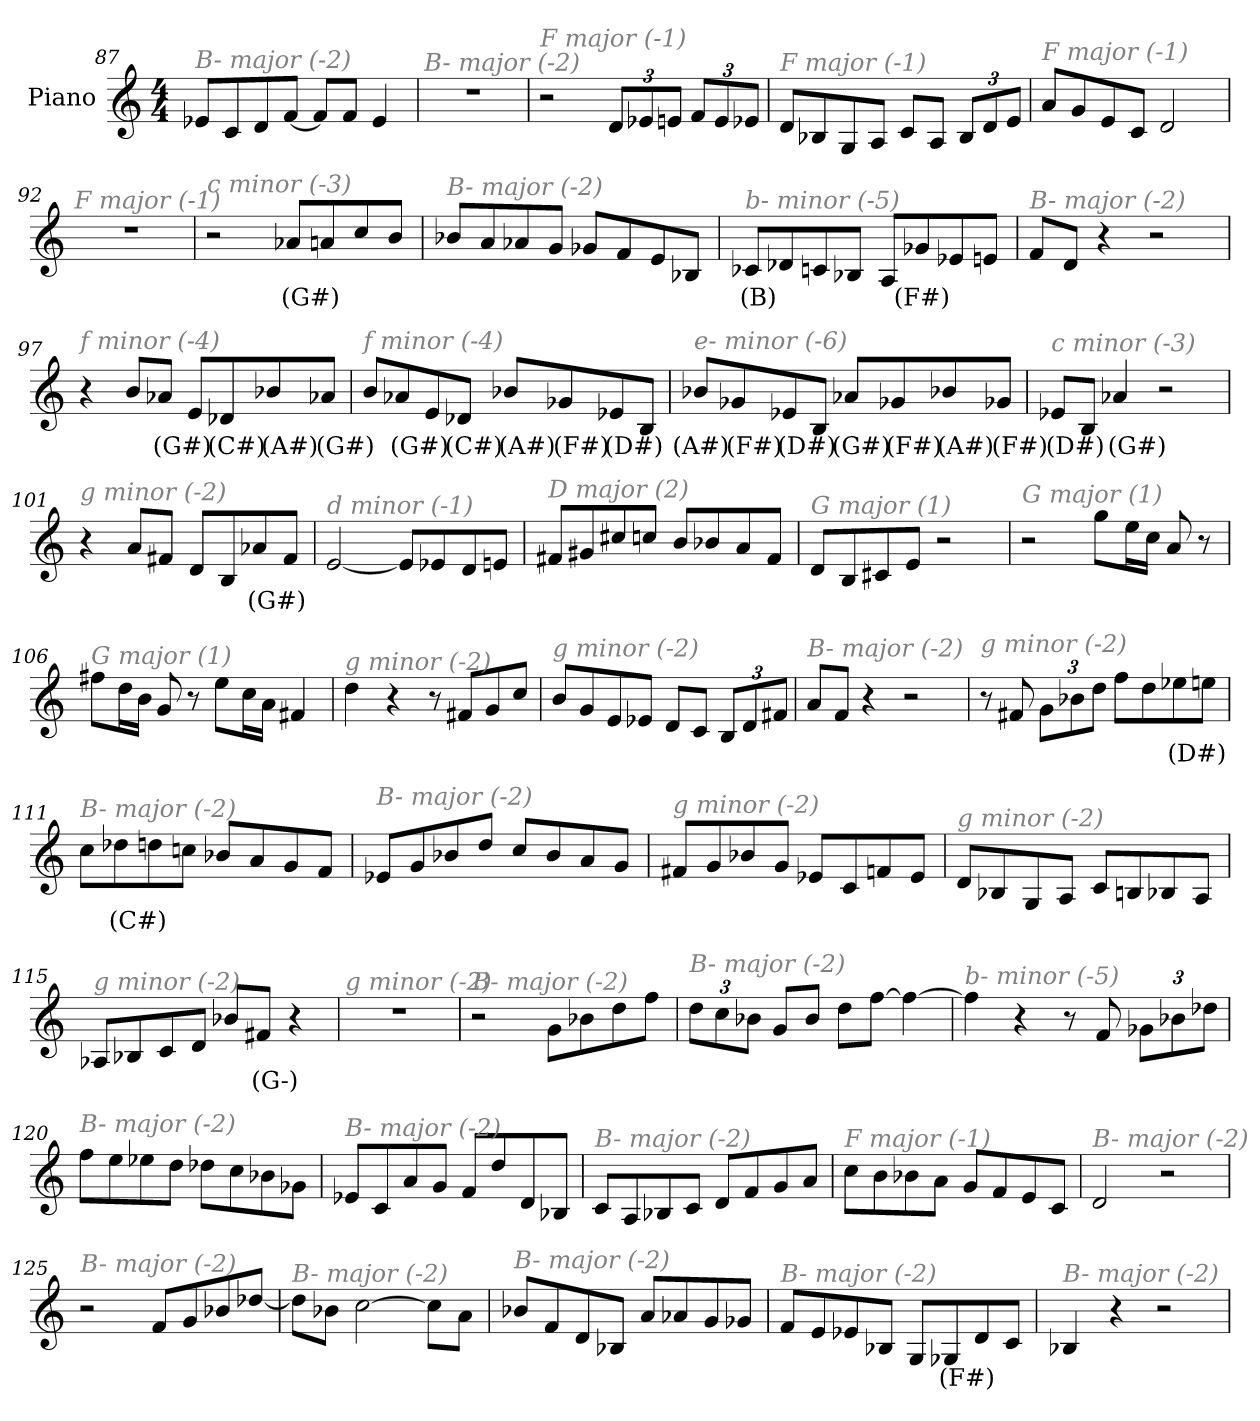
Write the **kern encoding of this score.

**kern	**text
*part1	*part1
*staff1	*staff1
*I"Piano	*
*I'Pno	*
*clefG2	*
*k[]	*
*M4/4	*
=87	=87
!LO:TX:i:color=#808080:t=B- major (-2)	!
8e-X/L	.
8c/	.
8d/	.
[8f/J	.
8f/L]	.
8f/J	.
4e-/	.
=88	=88
!LO:TX:i:color=#808080:t=B- major (-2)	!
1r	.
=89	=89
!LO:TX:i:color=#808080:t=F major (-1)	!
2r	.
*Xbrackettup	*
12d/L	.
12e-X/	.
12en/J	.
12f/L	.
12e/	.
12e-X/J	.
=90	=90
!LO:TX:i:color=#808080:t=F major (-1)	!
8d/L	.
8B-X/	.
8G/	.
8A/J	.
8c/L	.
8A/J	.
12B-/L	.
12d/	.
12e/J	.
!!LO:LB:g=z
=91	=91
!LO:TX:i:color=#808080:t=F major (-1)	!
8a/L	.
8g/	.
8e/	.
8c/J	.
2d/	.
=92	=92
!LO:TX:i:color=#808080:t=F major (-1)	!
1r	.
=93	=93
!LO:TX:i:color=#808080:t=c minor (-3)	!
2r	.
8a-Xi/L	(G#)
8a/	.
8cc/	.
8b/J	.
=94	=94
!LO:TX:i:color=#808080:t=B- major (-2)	!
8b-X/L	.
8a/	.
8a-X/	.
8g/J	.
8g-X/L	.
8f/	.
8e/	.
8B-X/J	.
=95	=95
!LO:TX:i:color=#808080:t=b- minor (-5)	!
8c-Xj/L	(B)
8d-X/	.
8c/	.
8B-X/J	.
8A/L	.
8g-Xi/	(F#)
8e-X/	.
8en/J	.
=96	=96
!LO:TX:i:color=#808080:t=B- major (-2)	!
8f/L	.
8d/J	.
4r	.
2r	.
!!LO:PB:g=z
=97	=97
!LO:TX:i:color=#808080:t=f minor (-4)	!
4r	.
8b/L	.
8a-Xi/J	(G#)
8e/L	.
8d-Xi/	(C#)
8b-Xi/	(A#)
8a-Xi/J	(G#)
=98	=98
!LO:TX:i:color=#808080:t=f minor (-4)	!
8b/L	.
8a-Xi/	(G#)
8e/	.
8d-Xi/J	(C#)
8b-Xi/L	(A#)
8g-Xi/	(F#)
8e-Xi/	(D#)
8B/J	.
=99	=99
!LO:TX:i:color=#808080:t=e- minor (-6)	!
8b-Xi/L	(A#)
8g-Xi/	(F#)
8e-Xi/	(D#)
8B/J	.
8a-Xi/L	(G#)
8g-Xi/	(F#)
8b-Xi/	(A#)
8g-Xi/J	(F#)
=100	=100
!LO:TX:i:color=#808080:t=c minor (-3)	!
8e-Xi/L	(D#)
8B/J	.
4a-Xi/	(G#)
2r	.
!!LO:LB:g=z
=101	=101
!LO:TX:i:color=#808080:t=g minor (-2)	!
4r	.
8a/L	.
8f#X/J	.
8d/L	.
8B/	.
8a-Xi/	(G#)
8f#/J	.
=102	=102
!LO:TX:i:color=#808080:t=d minor (-1)	!
[2e/	.
8e/L]	.
8e-X/	.
8d/	.
8en/J	.
=103	=103
!LO:TX:i:color=#808080:t=D major (2)	!
8f#X/L	.
8g#X/	.
8cc#X/	.
8ccn/J	.
8b/L	.
8b-X/	.
8a/	.
8f#/J	.
=104	=104
!LO:TX:i:color=#808080:t=G major (1)	!
8d/L	.
8B/	.
8c#X/	.
8e/J	.
2r	.
!!LO:LB:g=z
=105	=105
!LO:TX:i:color=#808080:t=G major (1)	!
2r	.
8gg\L	.
16ee\L	.
16cc\JJ	.
8a/	.
8r	.
=106	=106
!LO:TX:i:color=#808080:t=G major (1)	!
8ff#X\L	.
16dd\L	.
16b\JJ	.
8g/	.
8r	.
8ee\L	.
16cc\L	.
16a\JJ	.
4f#X/	.
=107	=107
!LO:TX:i:color=#808080:t=g minor (-2)	!
4dd\	.
4r	.
8r	.
8f#X/L	.
8g/	.
8cc/J	.
=108	=108
!LO:TX:i:color=#808080:t=g minor (-2)	!
8b/L	.
8g/	.
8e/	.
8e-X/J	.
8d/L	.
8c/J	.
12B/L	.
12d/	.
12f#X/J	.
!!LO:LB:g=z
=109	=109
!LO:TX:i:color=#808080:t=B- major (-2)	!
8a/L	.
8f/J	.
4r	.
2r	.
=110	=110
!LO:TX:i:color=#808080:t=g minor (-2)	!
8r	.
8f#X/	.
12g\L	.
12b-X\	.
12dd\J	.
8ff\L	.
8dd\	.
8ee-Xi\	(D#)
8ee\J	.
=111	=111
!LO:TX:i:color=#808080:t=B- major (-2)	!
8cc\L	.
8dd-Xi\	(C#)
8dd\	.
8ccn\J	.
8b-X/L	.
8a/	.
8g/	.
8f/J	.
=112	=112
!LO:TX:i:color=#808080:t=B- major (-2)	!
8e-X/L	.
8g/	.
8b-X/	.
8dd/J	.
8cc/L	.
8b-/	.
8a/	.
8g/J	.
!!LO:LB:g=z
=113	=113
!LO:TX:i:color=#808080:t=g minor (-2)	!
8f#X/L	.
8g/	.
8b-X/	.
8g/J	.
8e-X/L	.
8c/	.
8fn/	.
8e-/J	.
=114	=114
!LO:TX:i:color=#808080:t=g minor (-2)	!
8d/L	.
8B-X/	.
8G/	.
8A/J	.
8c/L	.
8Bn/	.
8B-X/	.
8A/J	.
=115	=115
!LO:TX:i:color=#808080:t=g minor (-2)	!
8A-X/L	.
8B-X/	.
8c/	.
8d/J	.
8b-X/L	.
8f#Xi/J	(G-)
4r	.
=116	=116
!LO:TX:i:color=#808080:t=g minor (-2)	!
1r	.
=117	=117
!LO:TX:i:color=#808080:t=B- major (-2)	!
2r	.
8g\L	.
8b-X\	.
8dd\	.
8ff\J	.
!!LO:LB:g=z
=118	=118
!LO:TX:i:color=#808080:t=B- major (-2)	!
12dd\L	.
12cc\	.
12b-X\J	.
8g/L	.
8b-/J	.
8dd\L	.
[8ff\J	.
4ff\_	.
=119	=119
!LO:TX:i:color=#808080:t=b- minor (-5)	!
4ff\]	.
4r	.
8r	.
8f/	.
12g-X\L	.
12b-X\	.
12dd-X\J	.
=120	=120
!LO:TX:i:color=#808080:t=B- major (-2)	!
8ff\L	.
8ee\	.
8ee-X\	.
8dd\J	.
8dd-X\L	.
8cc\	.
8b-X\	.
8g-X\J	.
=121	=121
!LO:TX:i:color=#808080:t=B- major (-2)	!
8e-X/L	.
8c/	.
8a/	.
8g/J	.
8f/L	.
8dd/	.
8d/	.
8B-X/J	.
!!LO:LB:g=z
=122	=122
!LO:TX:i:color=#808080:t=B- major (-2)	!
8c/L	.
8A/	.
8B-X/	.
8c/J	.
8d/L	.
8f/	.
8g/	.
8a/J	.
=123	=123
!LO:TX:i:color=#808080:t=F major (-1)	!
8cc\L	.
8b\	.
8b-X\	.
8a\J	.
8g/L	.
8f/	.
8e/	.
8c/J	.
=124	=124
!LO:TX:i:color=#808080:t=B- major (-2)	!
2d/	.
2r	.
=125	=125
!LO:TX:i:color=#808080:t=B- major (-2)	!
2r	.
8f/L	.
8g/	.
8b-X/	.
[8dd-X/J	.
=126	=126
!LO:TX:i:color=#808080:t=B- major (-2)	!
8dd-\L]	.
8b-X\J	.
[2cc\	.
8cc\L]	.
8a\J	.
!!LO:LB:g=z
=127	=127
!LO:TX:i:color=#808080:t=B- major (-2)	!
8b-X/L	.
8f/	.
8d/	.
8B-X/J	.
8a/L	.
8a-X/	.
8g/	.
8g-X/J	.
=128	=128
!LO:TX:i:color=#808080:t=B- major (-2)	!
8f/L	.
8e/	.
8e-X/	.
8B-X/J	.
8G/L	.
8G-Xi/	(F#)
8d/	.
8c/J	.
=129	=129
!LO:TX:i:color=#808080:t=B- major (-2)	!
4B-X/	.
4r	.
2r	.
=	=
*-	*-
